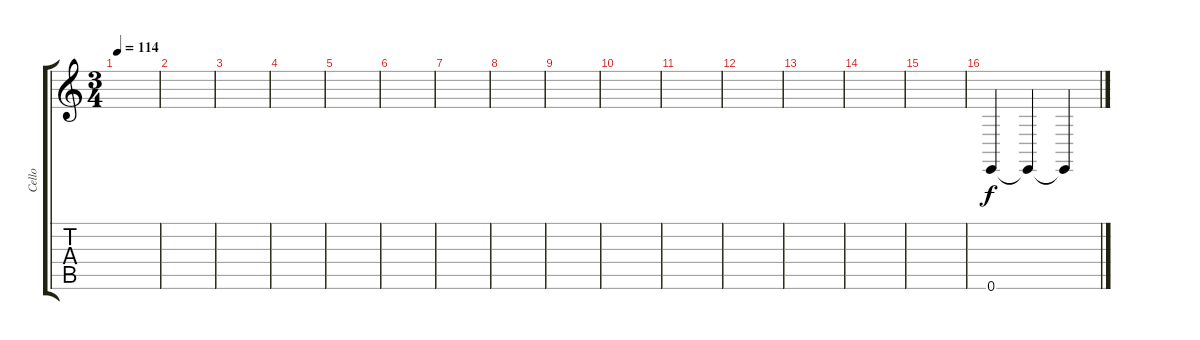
\track ("Cello" "Cello") {instrument cello}
\staff {score tabs}
\tuning (E4 B3 G3 D3 A2 E2) {hide}
\ts (3 4)
\tempo 114
\clef g2
\ks c
|
|
|
|
|
|
|
|
|
|
|
|
|
|
|
0.6.4 0.6{t}.4 0.6{t}.4
